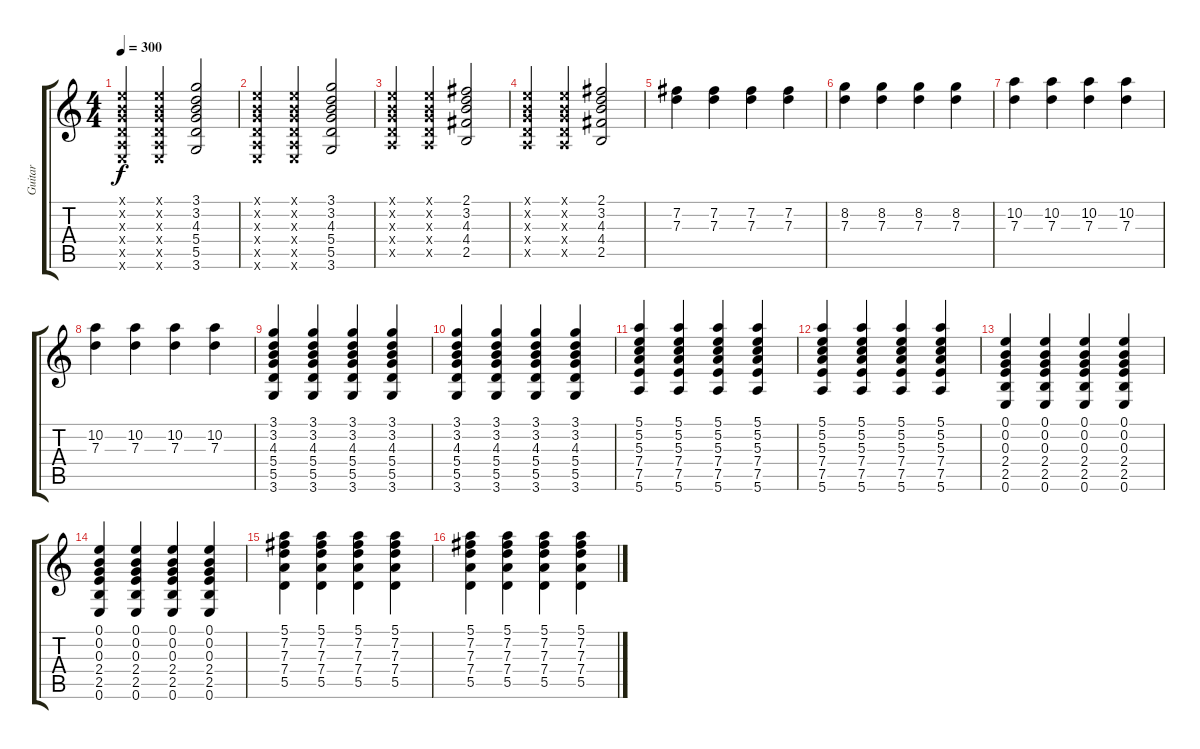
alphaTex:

\track ("Guitar" "Guitar") {instrument overdrivenguitar}
\staff {score tabs}
\tuning (E4 B3 G3 D3 A2 E2) {hide}
\ts (4 4)
\tempo 300
\clef g2
\ks c
(0.1{x} 0.2{x} 0.3{x} 0.4{x} 0.5{x} 0.6{x}).4{dy f} (0.1{x} 0.2{x} 0.3{x} 0.4{x} 0.5{x} 0.6{x}).4 (3.1 3.2 4.3 5.4 5.5 3.6).2 |
(0.1{x} 0.2{x} 0.3{x} 0.4{x} 0.5{x} 0.6{x}).4 (0.1{x} 0.2{x} 0.3{x} 0.4{x} 0.5{x} 0.6{x}).4 (3.1 3.2 4.3 5.4 5.5 3.6).2 |
(0.1{x} 0.2{x} 0.3{x} 0.4{x} 0.5{x}).4 (0.1{x} 0.2{x} 0.3{x} 0.4{x} 0.5{x}).4 (2.1 3.2 4.3 4.4 2.5).2 |
(0.1{x} 0.2{x} 0.3{x} 0.4{x} 0.5{x}).4 (0.1{x} 0.2{x} 0.3{x} 0.4{x} 0.5{x}).4 (2.1 3.2 4.3 4.4 2.5).2 |
(7.2 7.3).4 (7.2 7.3).4 (7.2 7.3).4 (7.2 7.3).4 |
(8.2 7.3).4 (8.2 7.3).4 (8.2 7.3).4 (8.2 7.3).4 |
(10.2 7.3).4 (10.2 7.3).4 (10.2 7.3).4 (10.2 7.3).4 |
(10.2 7.3).4 (10.2 7.3).4 (10.2 7.3).4 (10.2 7.3).4 |
(3.1 3.2 4.3 5.4 5.5 3.6).4 (3.1 3.2 4.3 5.4 5.5 3.6).4 (3.1 3.2 4.3 5.4 5.5 3.6).4 (3.1 3.2 4.3 5.4 5.5 3.6).4 |
(3.1 3.2 4.3 5.4 5.5 3.6).4 (3.1 3.2 4.3 5.4 5.5 3.6).4 (3.1 3.2 4.3 5.4 5.5 3.6).4 (3.1 3.2 4.3 5.4 5.5 3.6).4 |
(5.1 5.2 5.3 7.4 7.5 5.6).4 (5.1 5.2 5.3 7.4 7.5 5.6).4 (5.1 5.2 5.3 7.4 7.5 5.6).4 (5.1 5.2 5.3 7.4 7.5 5.6).4 |
(5.1 5.2 5.3 7.4 7.5 5.6).4 (5.1 5.2 5.3 7.4 7.5 5.6).4 (5.1 5.2 5.3 7.4 7.5 5.6).4 (5.1 5.2 5.3 7.4 7.5 5.6).4 |
(0.1 0.2 0.3 2.4 2.5 0.6).4 (0.1 0.2 0.3 2.4 2.5 0.6).4 (0.1 0.2 0.3 2.4 2.5 0.6).4 (0.1 0.2 0.3 2.4 2.5 0.6).4 |
(0.1 0.2 0.3 2.4 2.5 0.6).4 (0.1 0.2 0.3 2.4 2.5 0.6).4 (0.1 0.2 0.3 2.4 2.5 0.6).4 (0.1 0.2 0.3 2.4 2.5 0.6).4 |
(5.1 7.2 7.3 7.4 5.5).4 (5.1 7.2 7.3 7.4 5.5).4 (5.1 7.2 7.3 7.4 5.5).4 (5.1 7.2 7.3 7.4 5.5).4 |
(5.1 7.2 7.3 7.4 5.5).4 (5.1 7.2 7.3 7.4 5.5).4 (5.1 7.2 7.3 7.4 5.5).4 (5.1 7.2 7.3 7.4 5.5).4
